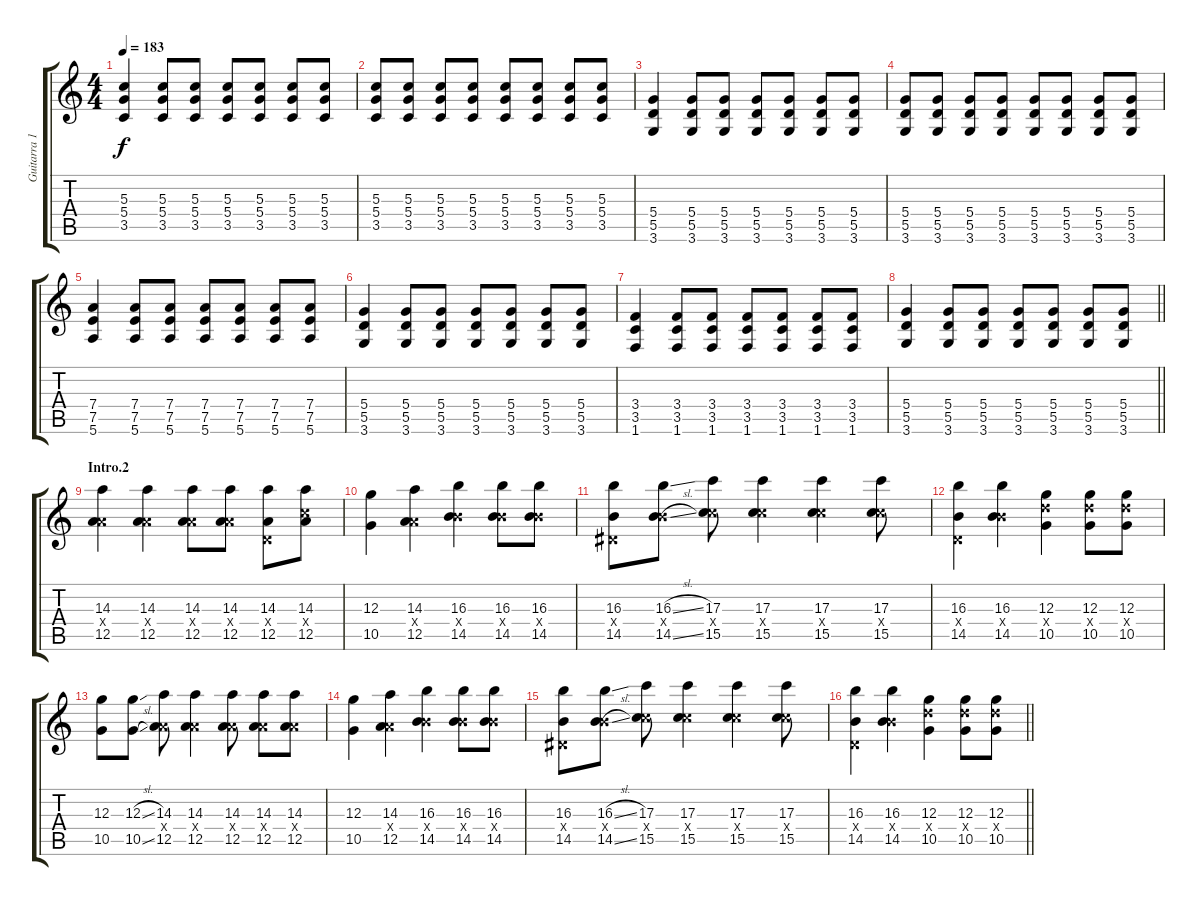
\track ("Guitarra 1 - Mathias" "Guitarra 1") {instrument overdrivenguitar}
\staff {score tabs}
\tuning (E4 B3 G3 D3 A2 E2) {hide}
\ts (4 4)
\tempo 183
\clef g2
\ks c
(5.3 5.4 3.5).4{dy f} (5.3 5.4 3.5).8 (5.3 5.4 3.5).8 (5.3 5.4 3.5).8 (5.3 5.4 3.5).8 (5.3 5.4 3.5).8 (5.3 5.4 3.5).8 |
(5.3 5.4 3.5).8 (5.3 5.4 3.5).8 (5.3 5.4 3.5).8 (5.3 5.4 3.5).8 (5.3 5.4 3.5).8 (5.3 5.4 3.5).8 (5.3 5.4 3.5).8 (5.3 5.4 3.5).8 |
(5.4 5.5 3.6).4 (5.4 5.5 3.6).8 (5.4 5.5 3.6).8 (5.4 5.5 3.6).8 (5.4 5.5 3.6).8 (5.4 5.5 3.6).8 (5.4 5.5 3.6).8 |
(5.4 5.5 3.6).8 (5.4 5.5 3.6).8 (5.4 5.5 3.6).8 (5.4 5.5 3.6).8 (5.4 5.5 3.6).8 (5.4 5.5 3.6).8 (5.4 5.5 3.6).8 (5.4 5.5 3.6).8 |
(7.4 7.5 5.6).4 (7.4 7.5 5.6).8 (7.4 7.5 5.6).8 (7.4 7.5 5.6).8 (7.4 7.5 5.6).8 (7.4 7.5 5.6).8 (7.4 7.5 5.6).8 |
(5.4 5.5 3.6).4 (5.4 5.5 3.6).8 (5.4 5.5 3.6).8 (5.4 5.5 3.6).8 (5.4 5.5 3.6).8 (5.4 5.5 3.6).8 (5.4 5.5 3.6).8 |
(3.4 3.5 1.6).4 (3.4 3.5 1.6).8 (3.4 3.5 1.6).8 (3.4 3.5 1.6).8 (3.4 3.5 1.6).8 (3.4 3.5 1.6).8 (3.4 3.5 1.6).8 |
\barLineRight lightlight
(5.4 5.5 3.6).4 (5.4 5.5 3.6).8 (5.4 5.5 3.6).8 (5.4 5.5 3.6).8 (5.4 5.5 3.6).8 (5.4 5.5 3.6).8 (5.4 5.5 3.6).8 |
\section ("" "Intro.2")
(14.3 7.4{x} 12.5).4 (14.3 7.4{x} 12.5).4 (14.3 7.4{x} 12.5).8 (14.3 7.4{x} 12.5).8 (14.3 0.4{x} 12.5).8 (14.3 10.4{x} 12.5).8 |
(12.3 10.5).4 (14.3 7.4{x} 12.5).4 (16.3 9.4{x} 14.5).4 (16.3 9.4{x} 14.5).8 (16.3 9.4{x} 14.5).8 |
(16.3 1.4{x} 14.5).8 (16.3{sl} 9.4{x} 14.5{sl}).8 (17.3 10.4{x} 15.5).8 (17.3 10.4{x} 15.5).4 (17.3 10.4{x} 15.5).4 (17.3 10.4{x} 15.5).8 |
(16.3 0.4{x} 14.5).4 (16.3 9.4{x} 14.5).4 (12.3 12.4{x} 10.5).4 (12.3 12.4{x} 10.5).8 (12.3 12.4{x} 10.5).8 |
(12.3 10.5).8 (12.3{sl} 10.5{sl}).8 (14.3 7.4{x} 12.5).8 (14.3 7.4{x} 12.5).4 (14.3 7.4{x} 12.5).8 (14.3 7.4{x} 12.5).8 (14.3 7.4{x} 12.5).8 |
(12.3 10.5).4 (14.3 7.4{x} 12.5).4 (16.3 9.4{x} 14.5).4 (16.3 9.4{x} 14.5).8 (16.3 9.4{x} 14.5).8 |
(16.3 1.4{x} 14.5).8 (16.3{sl} 9.4{x} 14.5{sl}).8 (17.3 10.4{x} 15.5).8 (17.3 10.4{x} 15.5).4 (17.3 10.4{x} 15.5).4 (17.3 10.4{x} 15.5).8 |
\barLineRight lightlight
(16.3 0.4{x} 14.5).4 (16.3 9.4{x} 14.5).4 (12.3 12.4{x} 10.5).4 (12.3 12.4{x} 10.5).8 (12.3 12.4{x} 10.5).8
